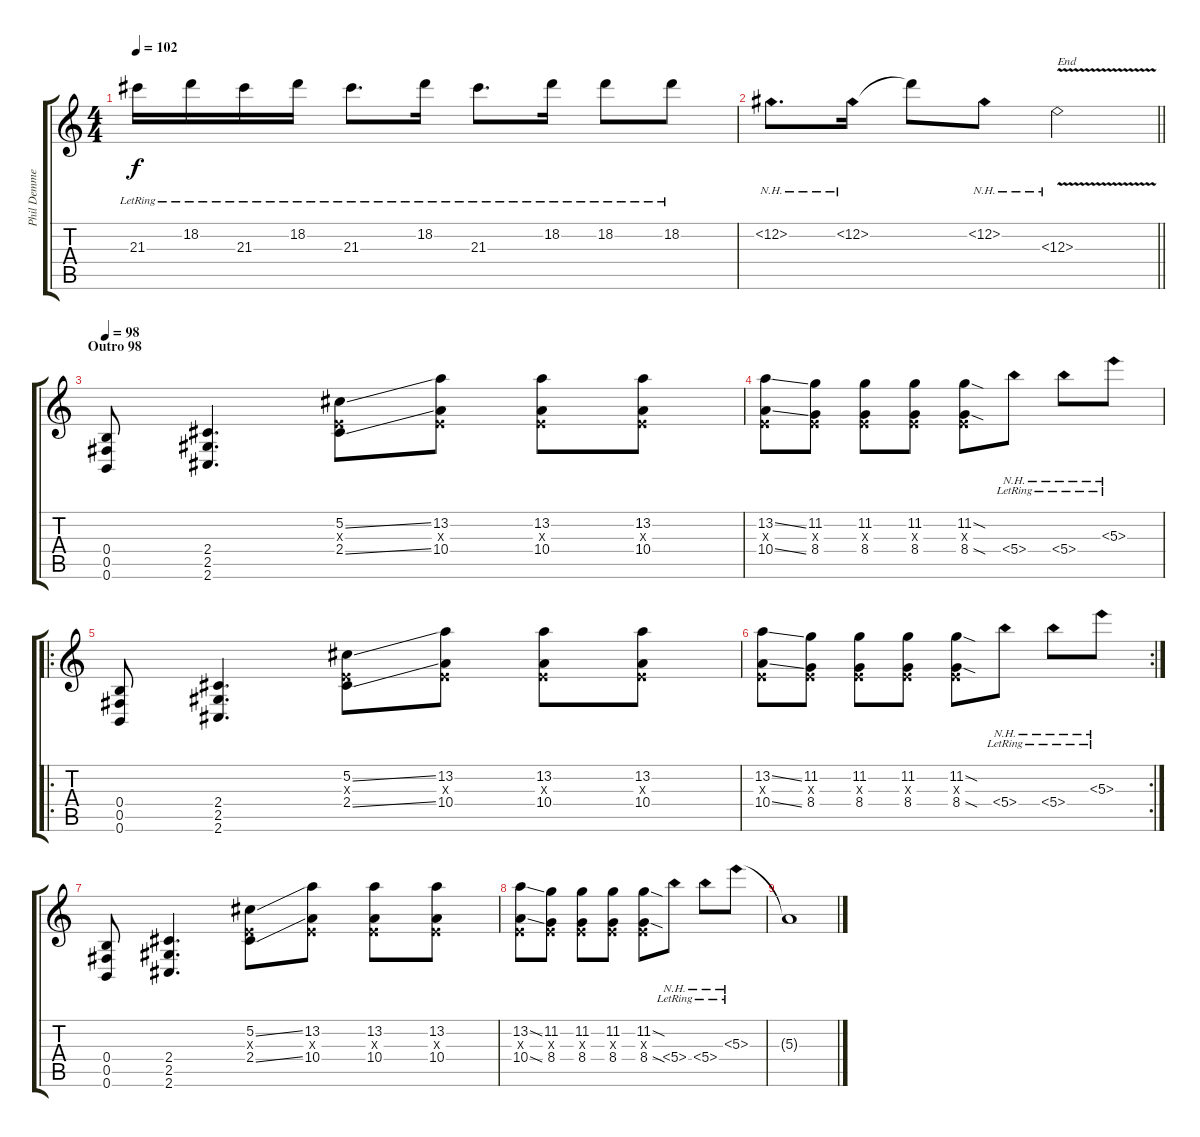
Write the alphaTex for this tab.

\track ("Phil Demmel" "Phil Demme") {instrument overdrivenguitar}
\staff {score tabs}
\tuning (Db4 Ab3 E3 B2 Gb2 B1) {hide}
\ts (4 4)
\tempo 102
\clef g2
\ks c
21.3{lr}.16{dy f} 18.2{lr}.16 21.3{lr}.16 18.2{lr}.16 21.3{lr}.8{d} 18.2{lr}.16 21.3{lr}.8{d} 18.2{lr}.16 18.2{lr}.8 18.2{lr}.8 |
\barLineRight lightlight
18.2{nh}.8{d} 18.2{nh}.16 18.2{t}.8 18.2{nh}.8 18.3{nh v}.2{txt "End"} |
\section ("" "Outro 98")
\tempo 98
(0.4 0.5 0.6).8 (2.4 2.5 2.6).4{d} (5.2{ss} 0.3{x} 2.4{ss}).8 (13.2 0.3{x} 10.4).8 (13.2 0.3{x} 10.4).8 (13.2 0.3{x} 10.4).8 |
(13.2{ss} 0.3{x} 10.4{ss}).8 (11.2 0.3{x} 8.4).8 (11.2 0.3{x} 8.4).8 (11.2 0.3{x} 8.4).8 (11.2{sod} 0.3{x} 8.4{sod}).8 5.4{nh lr}.8 5.4{nh lr}.8 5.3{nh lr}.8 |
\ro
(0.4 0.5 0.6).8 (2.4 2.5 2.6).4{d} (5.2{ss} 0.3{x} 2.4{ss}).8 (13.2 0.3{x} 10.4).8 (13.2 0.3{x} 10.4).8 (13.2 0.3{x} 10.4).8 |
\rc 2
(13.2{ss} 0.3{x} 10.4{ss}).8 (11.2 0.3{x} 8.4).8 (11.2 0.3{x} 8.4).8 (11.2 0.3{x} 8.4).8 (11.2{sod} 0.3{x} 8.4{sod}).8 5.4{nh lr}.8 5.4{nh lr}.8 5.3{nh lr}.8 |
(0.4 0.5 0.6).8 (2.4 2.5 2.6).4{d} (5.2{ss} 0.3{x} 2.4{ss}).8 (13.2 0.3{x} 10.4).8 (13.2 0.3{x} 10.4).8 (13.2 0.3{x} 10.4).8 |
(13.2{ss} 0.3{x} 10.4{ss}).8 (11.2 0.3{x} 8.4).8 (11.2 0.3{x} 8.4).8 (11.2 0.3{x} 8.4).8 (11.2{sod} 0.3{x} 8.4{sod}).8 5.4{nh lr}.8 5.4{nh lr}.8 5.3{nh lr}.8 |
5.3{t}.1
